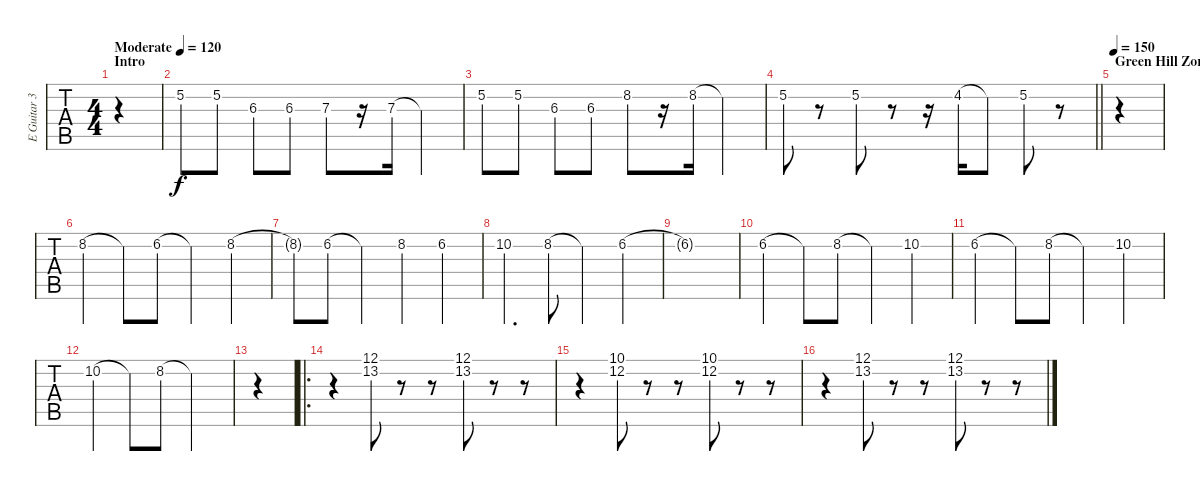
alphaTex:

\track ("E Guitar 3" "E Guitar 3") {instrument overdrivenguitar}
\staff {tabs}
\tuning (E4 B3 G3 D3 A2 E2) {hide}
\ts (4 4)
\section ("" "Intro")
\tempo (120 "Moderate")
\clef g2
\ks c
|
5.2.8 5.2.8 6.3.8 6.3.8 7.3.8 r.16 7.3.16 7.3{t}.4 |
5.2.8 5.2.8 6.3.8 6.3.8 8.2.8 r.16 8.2.16 8.2{t}.4 |
\barLineRight lightlight
5.2.8 r.8 5.2.8 r.8 r.16 4.2.16 4.2{t}.8 5.2.8 r.8 |
\section ("" "Green Hill Zone")
\tempo 150
|
8.2.4 8.2{t}.8 6.2.8 6.2{t}.4 8.2.4 |
8.2{t}.8 6.2.8 6.2{t}.4 8.2{st}.4 6.2{st}.4 |
10.2.4{d} 8.2.8 8.2{t}.4 6.2.4 |
6.2{t}.1 |
6.2.4 6.2{t}.8 8.2.8 8.2{t}.4 10.2{st}.4 |
6.2.4 6.2{t}.8 8.2.8 8.2{t}.4 10.2{st}.4 |
10.2.4 10.2{t}.8 8.2.8 8.2{t}.2 |
|
\ro
r.4 (12.1 13.2).8 r.8 r.8 (12.1 13.2).8 r.8 r.8 |
r.4 (10.1 12.2).8 r.8 r.8 (10.1 12.2).8 r.8 r.8 |
r.4 (12.1 13.2).8 r.8 r.8 (12.1 13.2).8 r.8 r.8
